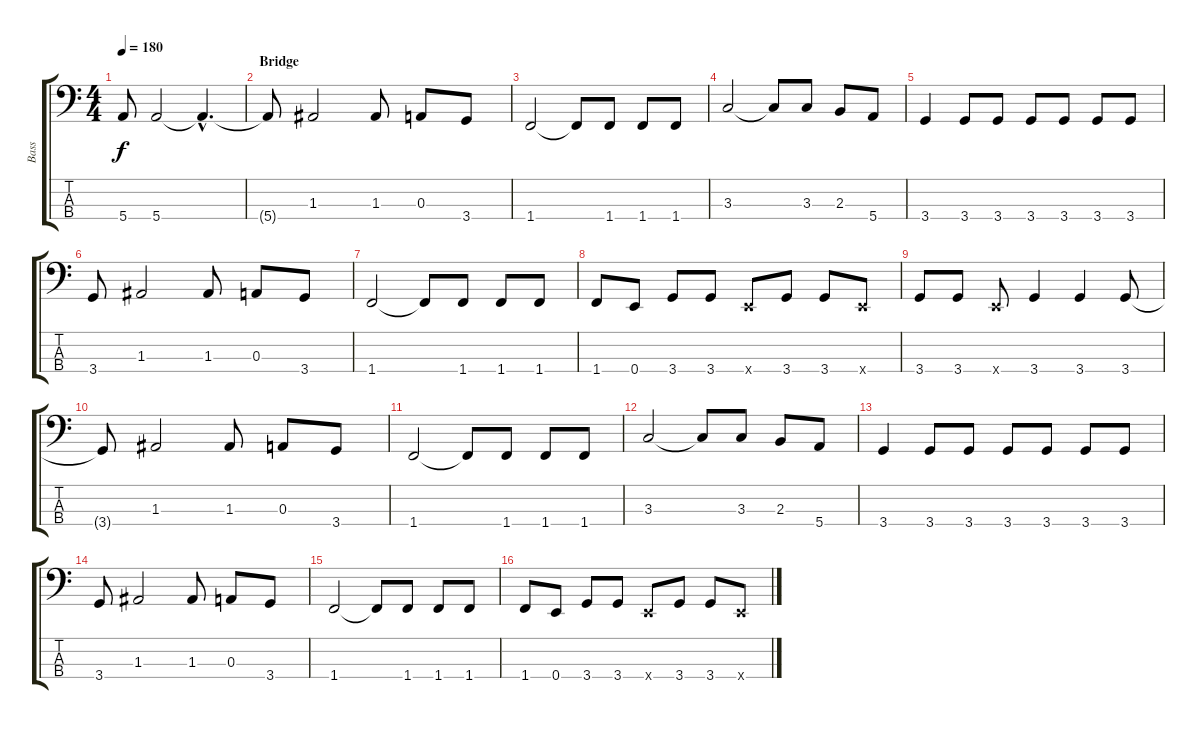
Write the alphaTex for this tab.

\track ("Bass" "Bass") {instrument electricbassfinger}
\staff {score tabs}
\tuning (G2 D2 A1 E1) {hide}
\ts (4 4)
\tempo 180
\clef f4
\ks c
5.4.8{dy f} 5.4.2 5.4{hac t}.4{d} |
\section ("" "Bridge")
5.4{t}.8 1.3.2 1.3.8 0.3.8 3.4.8 |
1.4.2 1.4{t}.8 1.4.8 1.4.8 1.4.8 |
3.3.2 3.3{t}.8 3.3.8 2.3.8 5.4.8 |
3.4.4 3.4.8 3.4.8 3.4.8 3.4.8 3.4.8 3.4.8 |
3.4.8 1.3.2 1.3.8 0.3.8 3.4.8 |
1.4.2 1.4{t}.8 1.4.8 1.4.8 1.4.8 |
1.4.8 0.4.8 3.4.8 3.4.8 0.4{x}.8 3.4.8 3.4.8 0.4{x}.8 |
3.4.8 3.4.8 0.4{x}.8 3.4.4 3.4.4 3.4.8 |
3.4{t}.8 1.3.2 1.3.8 0.3.8 3.4.8 |
1.4.2 1.4{t}.8 1.4.8 1.4.8 1.4.8 |
3.3.2 3.3{t}.8 3.3.8 2.3.8 5.4.8 |
3.4.4 3.4.8 3.4.8 3.4.8 3.4.8 3.4.8 3.4.8 |
3.4.8 1.3.2 1.3.8 0.3.8 3.4.8 |
1.4.2 1.4{t}.8 1.4.8 1.4.8 1.4.8 |
1.4.8 0.4.8 3.4.8 3.4.8 0.4{x}.8 3.4.8 3.4.8 0.4{x}.8
